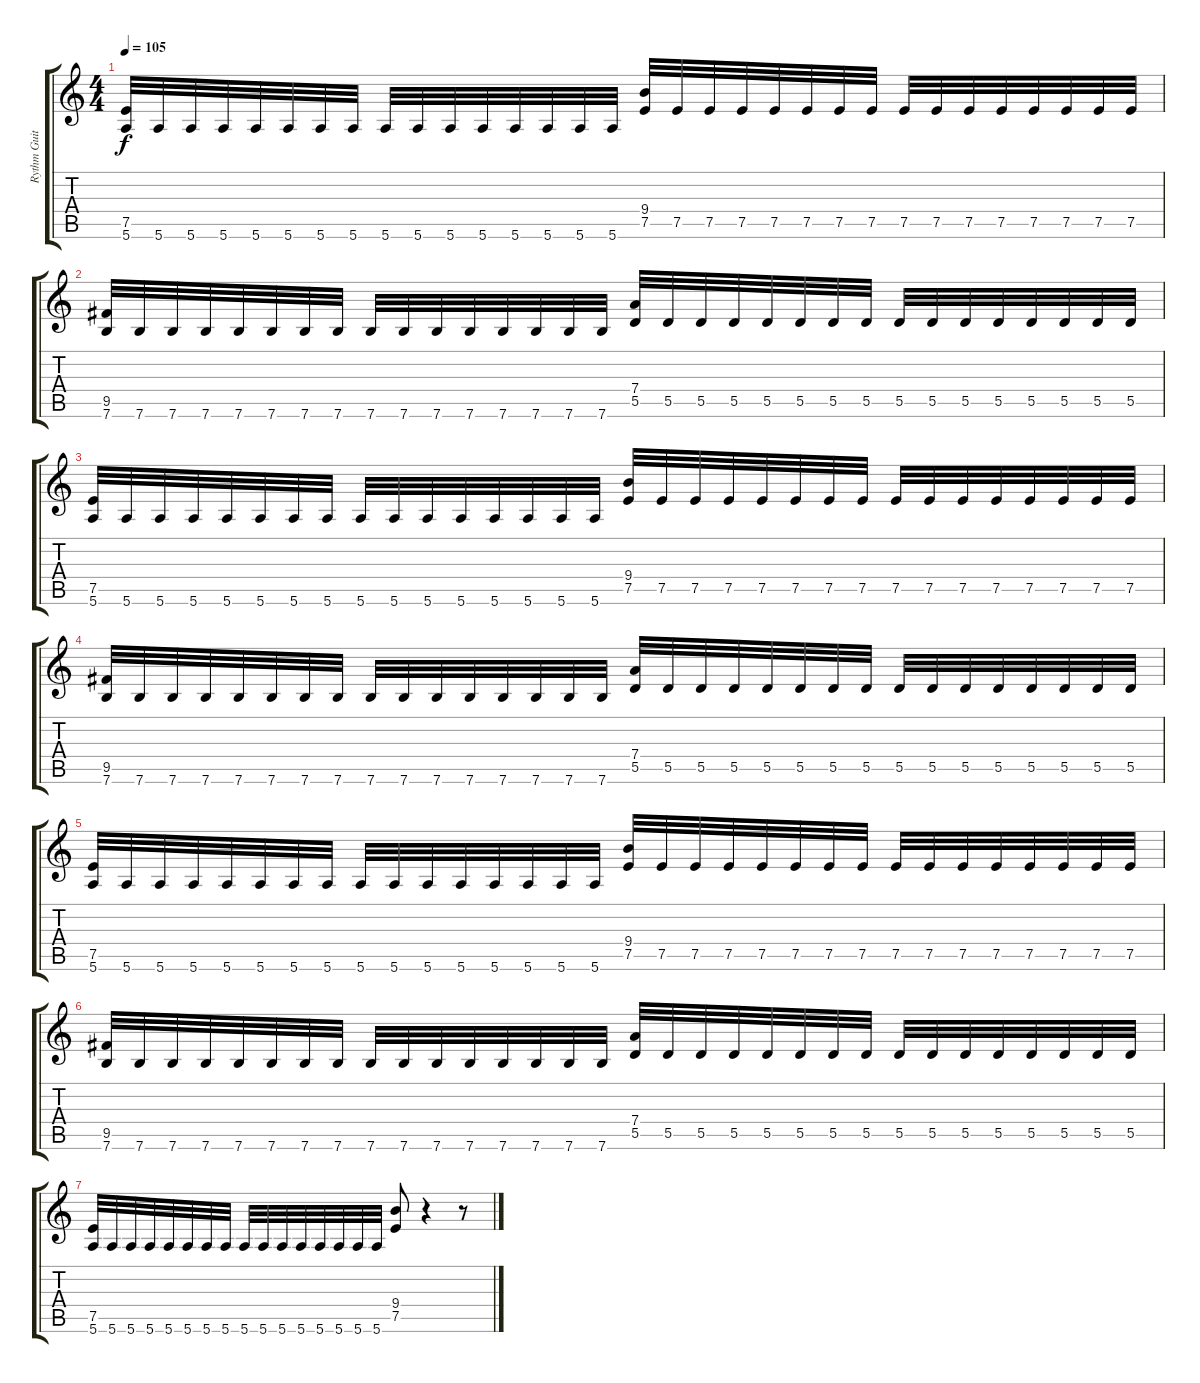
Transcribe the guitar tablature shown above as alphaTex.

\track ("Rythm Guitar" "Rythm Guit") {instrument distortionguitar}
\staff {score tabs}
\tuning (E4 B3 G3 D3 A2 E2) {hide}
\ts (4 4)
\tempo 105
\clef g2
\ks c
(7.5 5.6).32{dy f} 5.6.32 5.6.32 5.6.32 5.6.32 5.6.32 5.6.32 5.6.32 5.6.32 5.6.32 5.6.32 5.6.32 5.6.32 5.6.32 5.6.32 5.6.32 (9.4 7.5).32 7.5.32 7.5.32 7.5.32 7.5.32 7.5.32 7.5.32 7.5.32 7.5.32 7.5.32 7.5.32 7.5.32 7.5.32 7.5.32 7.5.32 7.5.32 |
(9.5 7.6).32 7.6.32 7.6.32 7.6.32 7.6.32 7.6.32 7.6.32 7.6.32 7.6.32 7.6.32 7.6.32 7.6.32 7.6.32 7.6.32 7.6.32 7.6.32 (7.4 5.5).32 5.5.32 5.5.32 5.5.32 5.5.32 5.5.32 5.5.32 5.5.32 5.5.32 5.5.32 5.5.32 5.5.32 5.5.32 5.5.32 5.5.32 5.5.32 |
(7.5 5.6).32 5.6.32 5.6.32 5.6.32 5.6.32 5.6.32 5.6.32 5.6.32 5.6.32 5.6.32 5.6.32 5.6.32 5.6.32 5.6.32 5.6.32 5.6.32 (9.4 7.5).32 7.5.32 7.5.32 7.5.32 7.5.32 7.5.32 7.5.32 7.5.32 7.5.32 7.5.32 7.5.32 7.5.32 7.5.32 7.5.32 7.5.32 7.5.32 |
(9.5 7.6).32 7.6.32 7.6.32 7.6.32 7.6.32 7.6.32 7.6.32 7.6.32 7.6.32 7.6.32 7.6.32 7.6.32 7.6.32 7.6.32 7.6.32 7.6.32 (7.4 5.5).32 5.5.32 5.5.32 5.5.32 5.5.32 5.5.32 5.5.32 5.5.32 5.5.32 5.5.32 5.5.32 5.5.32 5.5.32 5.5.32 5.5.32 5.5.32 |
(7.5 5.6).32 5.6.32 5.6.32 5.6.32 5.6.32 5.6.32 5.6.32 5.6.32 5.6.32 5.6.32 5.6.32 5.6.32 5.6.32 5.6.32 5.6.32 5.6.32 (9.4 7.5).32 7.5.32 7.5.32 7.5.32 7.5.32 7.5.32 7.5.32 7.5.32 7.5.32 7.5.32 7.5.32 7.5.32 7.5.32 7.5.32 7.5.32 7.5.32 |
(9.5 7.6).32 7.6.32 7.6.32 7.6.32 7.6.32 7.6.32 7.6.32 7.6.32 7.6.32 7.6.32 7.6.32 7.6.32 7.6.32 7.6.32 7.6.32 7.6.32 (7.4 5.5).32 5.5.32 5.5.32 5.5.32 5.5.32 5.5.32 5.5.32 5.5.32 5.5.32 5.5.32 5.5.32 5.5.32 5.5.32 5.5.32 5.5.32 5.5.32 |
(7.5 5.6).32 5.6.32 5.6.32 5.6.32 5.6.32 5.6.32 5.6.32 5.6.32 5.6.32 5.6.32 5.6.32 5.6.32 5.6.32 5.6.32 5.6.32 5.6.32 (9.4 7.5).8 r.4 r.8
